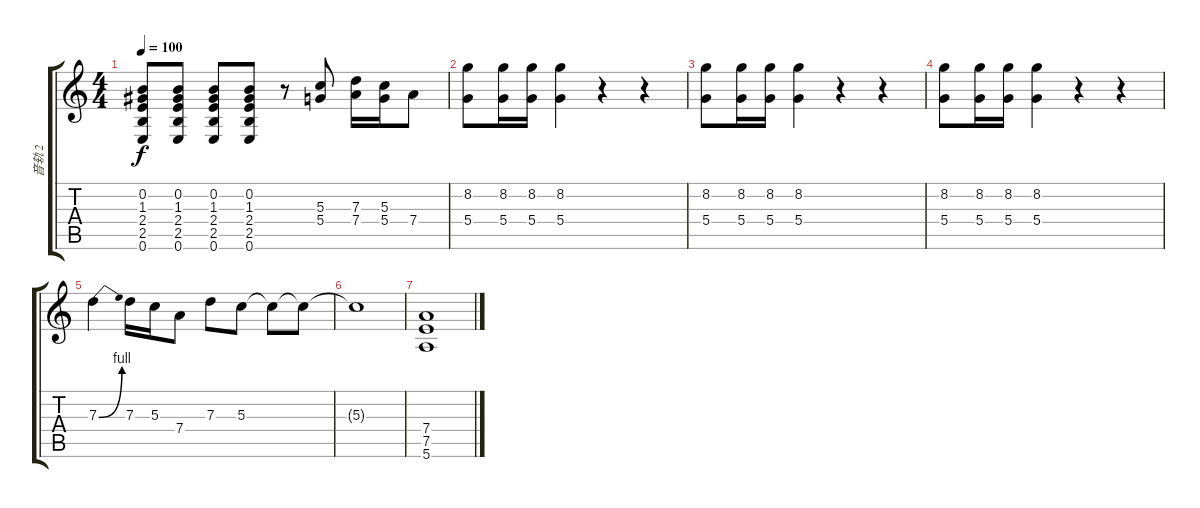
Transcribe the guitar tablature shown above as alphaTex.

\track ("音轨 2" "音轨 2") {instrument acousticguitarsteel}
\staff {score tabs}
\tuning (E4 B3 G3 D3 A2 E2) {hide}
\ts (4 4)
\tempo 100
\clef g2
\ks c
(0.2 1.3 2.4 2.5 0.6).8{dy f} (0.2 1.3 2.4 2.5 0.6).8 (0.2 1.3 2.4 2.5 0.6).8 (0.2 1.3 2.4 2.5 0.6).8 r.8 (5.3 5.4).8 (7.3 7.4).16 (5.3 5.4).16 7.4.8 |
(8.2 5.4).8 (8.2 5.4).16 (8.2 5.4).16 (8.2 5.4).4 r.4 r.4 |
(8.2 5.4).8 (8.2 5.4).16 (8.2 5.4).16 (8.2 5.4).4 r.4 r.4 |
(8.2 5.4).8 (8.2 5.4).16 (8.2 5.4).16 (8.2 5.4).4 r.4 r.4 |
7.3{be (bend 0 0 60 4)}.4 7.3.16 5.3.16 7.4.8 7.3.8 5.3.8 5.3{t}.8 5.3{t}.8 |
5.3{t}.1 |
(7.4 7.5 5.6).1
